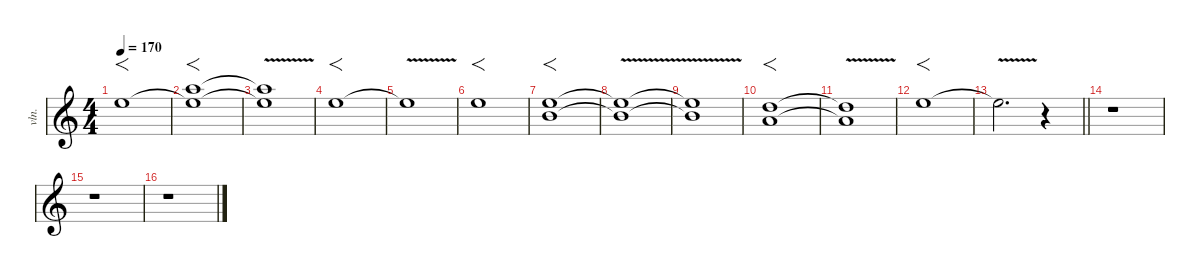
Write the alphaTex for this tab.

\defaultSystemsLayout 4
\hideDynamics
\bracketExtendMode nobrackets
\otherSystemsTrackNameOrientation horizontal
\track ("Ambiance" "vln.") {instrument stringensemble1}
\staff {score}
\tuning (E4 B3 G3 D3 A2 E2)
\ts (4 4)
\tempo 170
\clef g2
\ks c
17.2.1{f dy fff beam Down} |
(17.1 17.2{t}).1{f beam Down} |
(17.1{v t} 17.2{v t}).1{dy f beam Down} |
17.2.1{f beam Down} |
17.2{v t}.1{beam Down} |
12.1.1{f beam Down} |
(12.1 12.2).1{f dy fff beam Down} |
(12.1{v t} 12.2{v t}).1{dy f beam Down} |
(12.1{v t} 12.2{v t}).1{beam Down} |
(10.1 10.2).1{f dy fff beam Down} |
(10.1{v t} 10.2{v t}).1{dy f beam Down} |
12.1.1{f beam Down} |
\barLineRight lightlight
12.1{v t}.2{d beam Down} r.4{beam Down} |
r.1{beam Down} |
r.1{beam Down} |
r.1{beam Down}
